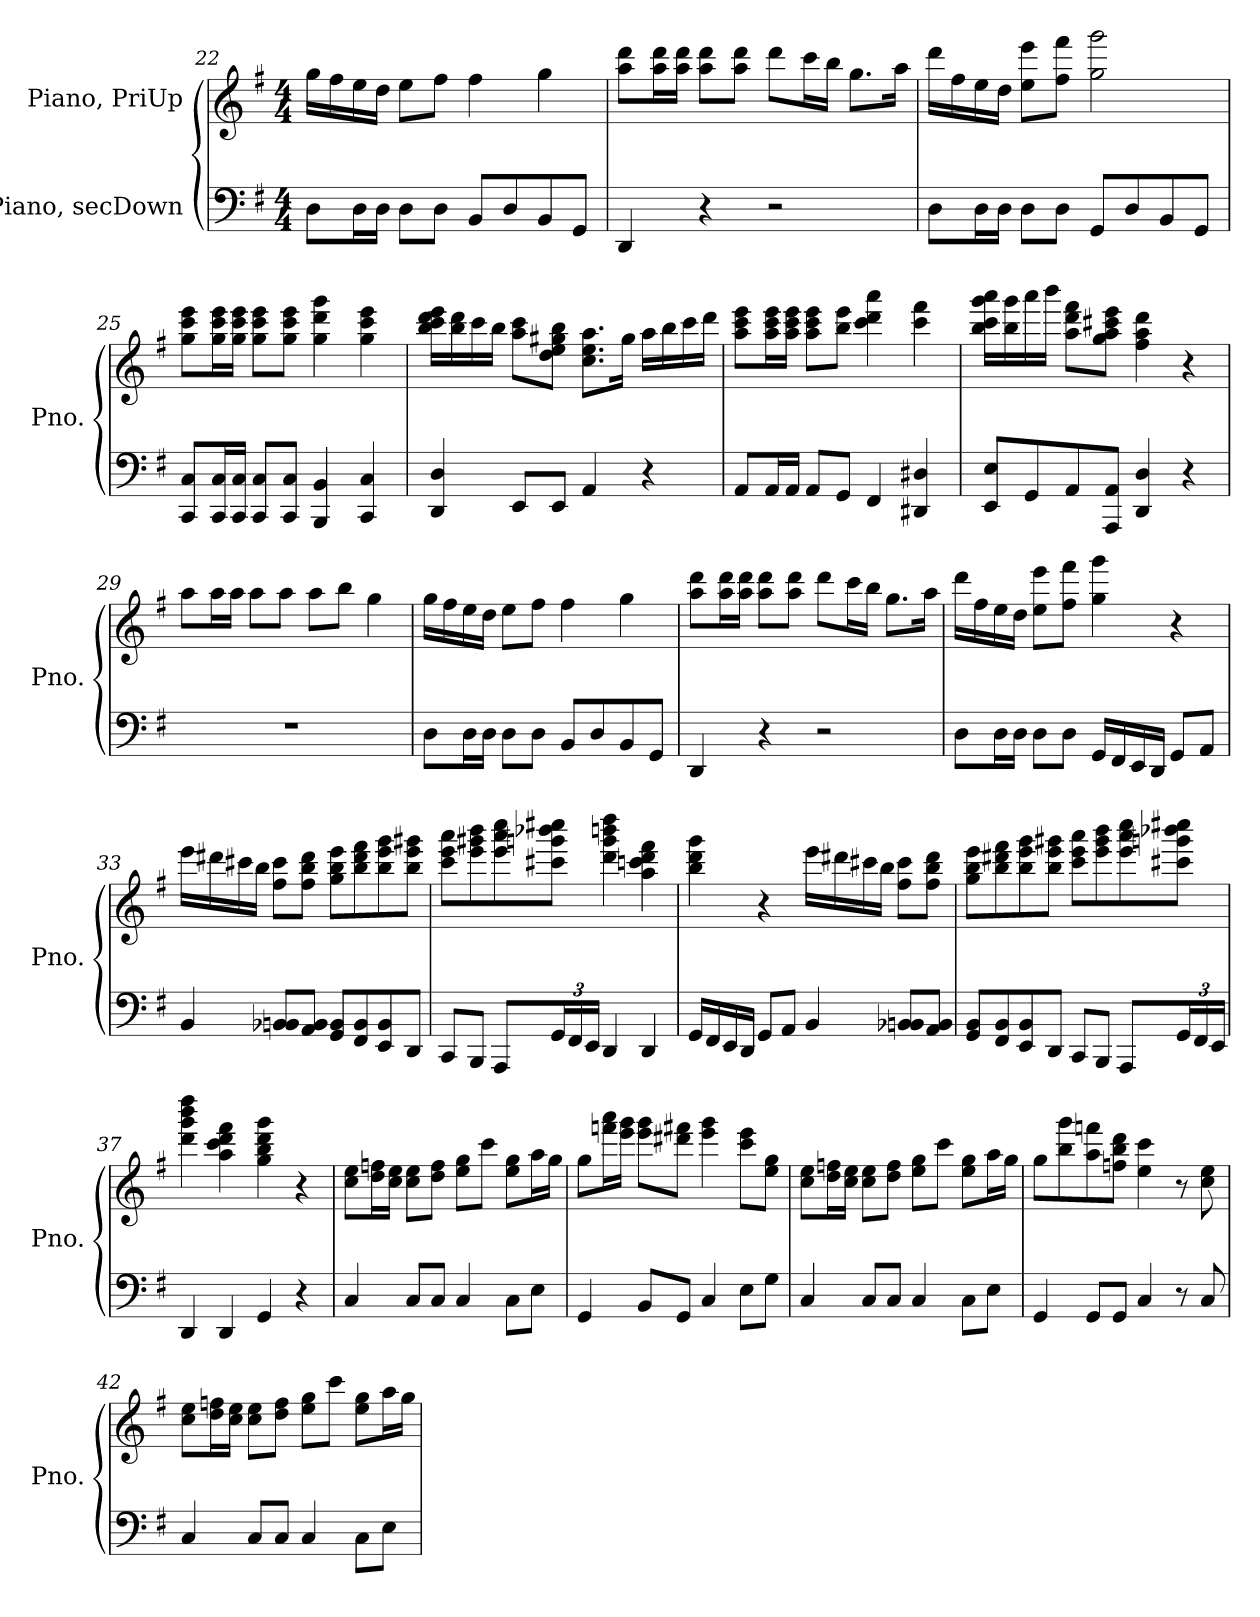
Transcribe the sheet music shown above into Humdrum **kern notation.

**kern	**kern
*part2	*part1
*staff2	*staff1
*I"Piano, secDown	*I"Piano, PriUp
*I'Pno.	*I'Pno.
*clefF4	*clefG2
*k[f#]	*k[f#]
*M4/4	*M4/4
=22	=22
8D\L	16gg\LL
.	16ff#\
16D\L	16ee\
16D\JJ	16dd\JJ
8D\L	8ee\L
8D\J	8ff#\J
8BB/L	4ff#\
8D/	.
8BB/	4gg\
8GG/J	.
=23	=23
4DD/	8aa\ 8ddd\L
.	16aa\ 16ddd\L
.	16aa\ 16ddd\JJ
4r	8aa\ 8ddd\L
.	8aa\ 8ddd\J
2r	8ddd\L
.	16ccc\L
.	16bb\JJ
.	8.gg\L
.	16aa\Jk
!!LO:LB:g=z
=24	=24
8D\L	16ddd\LL
.	16ff#\
16D\L	16ee\
16D\JJ	16dd\JJ
8D\L	8ee\ 8eee\L
8D\J	8ff#\ 8fff#\J
8GG/L	2gg\ 2ggg\
8D/	.
8BB/	.
8GG/J	.
=25	=25
8CC/ 8C/L	8gg\ 8ccc\ 8eee\L
16CC/ 16C/L	16gg\ 16ccc\ 16eee\L
16CC/ 16C/JJ	16gg\ 16ccc\ 16eee\JJ
8CC/ 8C/L	8gg\ 8ccc\ 8eee\L
8CC/ 8C/J	8gg\ 8ccc\ 8eee\J
4BBB/ 4BB/	4gg\ 4ddd\ 4ggg\
4CC/ 4C/	4gg\ 4ccc\ 4eee\
=26	=26
4DD/ 4D/	16bb\ 16ccc\ 16ddd\ 16eee\LL
.	16bb\ 16ddd\
.	16ccc\
.	16bb\JJ
8EE/L	8aa\ 8ccc\L
8EE/J	8dd\ 8ee\ 8gg#X\ 8bb\J
4AA/	8.cc\ 8.ee\ 8.aa\L
.	16gg#\Jk
4r	16aa\LL
.	16bb\
.	16ccc\
.	16ddd\JJ
!!LO:LB:g=z
=27	=27
8AA/L	8aa\ 8ccc\ 8eee\L
16AA/L	16aa\ 16ccc\ 16eee\L
16AA/JJ	16aa\ 16ccc\ 16eee\JJ
8AA/L	8aa\ 8ccc\ 8eee\L
8GG/J	8bb\ 8eee\J
4FF#/	4ccc\ 4ddd\ 4aaa\
4DD#X/ 4D#X/	4ccc\ 4fff#\
=28	=28
8EE/ 8E/L	16bb\ 16ccc\ 16ggg\ 16aaa\LL
.	16bb\ 16ggg\
8GG/	16aaa\
.	16bbb\JJ
8AA/	8aa\ 8ddd\ 8fff#\L
8AAA/ 8AA/J	8gg\ 8aa\ 8ccc#X\ 8eee\J
4DD/ 4D/	4ff#\ 4aa\ 4ddd\
4r	4r
=29	=29
1r	8aa\L
.	16aa\L
.	16aa\JJ
.	8aa\L
.	8aa\J
.	8aa\L
.	8bb\J
.	4gg\
!!LO:LB:g=z
=30	=30
8D\L	16gg\LL
.	16ff#\
16D\L	16ee\
16D\JJ	16dd\JJ
8D\L	8ee\L
8D\J	8ff#\J
8BB/L	4ff#\
8D/	.
8BB/	4gg\
8GG/J	.
=31	=31
4DD/	8aa\ 8ddd\L
.	16aa\ 16ddd\L
.	16aa\ 16ddd\JJ
4r	8aa\ 8ddd\L
.	8aa\ 8ddd\J
2r	8ddd\L
.	16ccc\L
.	16bb\JJ
.	8.gg\L
.	16aa\Jk
=32	=32
8D\L	16ddd\LL
.	16ff#\
16D\L	16ee\
16D\JJ	16dd\JJ
8D\L	8ee\ 8eee\L
8D\J	8ff#\ 8fff#\J
16GG/LL	4gg\ 4ggg\
16FF#/	.
16EE/	.
16DD/JJ	.
8GG/L	4r
8AA/J	.
!!LO:LB:g=z
=33	=33
4BB/	16eee\LL
.	16ddd#X\
.	16ccc#X\
.	16bb\JJ
8BB-X/ 8BBn/L	8ff#\ 8ccc#\L
8AA/ 8BB/J	8ff#\ 8bb\ 8ddd#\J
8GG/ 8BB/L	8gg\ 8bb\ 8eee\L
8FF#/ 8BB/	8bb\ 8ddd#\ 8fff#\
8EE/ 8BB/	8bb\ 8eee\ 8ggg\
8DD/J	8bb\ 8eee\ 8ggg#X\J
=34	=34
8CC/L	8ccc\ 8eee\ 8aaa\L
8BBB/J	8eee\ 8ggg#X\ 8bbb\
8AAA/L	8eee\ 8aaa\ 8cccc\
*Xbrackettup	*
24GG/L	8ccc#X\ 8gggn\ 8bbb-X\ 8cccc#X\J
24FF#/	.
24EE/JJ	.
4DD/	4ddd\ 4ggg\ 4bbbn\ 4dddd\
4DD/	4aa\ 4cccn\ 4ddd\ 4fff#\
!!LO:PB:g=z
=35	=35
16GG/LL	4bb\ 4ddd\ 4ggg\
16FF#/	.
16EE/	.
16DD/JJ	.
8GG/L	4r
8AA/J	.
4BB/	16eee\LL
.	16ddd#X\
.	16ccc#X\
.	16bb\JJ
8BB-X/ 8BBn/L	8ff#\ 8ccc#\L
8AA/ 8BB/J	8ff#\ 8bb\ 8ddd#\J
=36	=36
8GG/ 8BB/L	8gg\ 8bb\ 8eee\L
8FF#/ 8BB/	8bb\ 8ddd#X\ 8fff#\
8EE/ 8BB/	8bb\ 8eee\ 8ggg\
8DD/J	8bb\ 8eee\ 8ggg#X\J
8CC/L	8ccc\ 8eee\ 8aaa\L
8BBB/J	8eee\ 8ggg#\ 8bbb\
8AAA/L	8eee\ 8aaa\ 8cccc\
24GG/L	8ccc#X\ 8gggn\ 8bbb-X\ 8cccc#X\J
24FF#/	.
24EE/JJ	.
=37	=37
4DD/	4ddd\ 4ggg\ 4bbb\ 4dddd\
4DD/	4aa\ 4ccc\ 4ddd\ 4fff#\
4GG/	4gg\ 4bb\ 4ddd\ 4ggg\
4r	4r
!!LO:LB:g=z
=38	=38
4C/	8cc\ 8ee\L
.	16dd\ 16ffn\L
.	16cc\ 16ee\JJ
8C/L	8cc\ 8ee\L
8C/J	8dd\ 8ff\J
4C/	8ee\ 8gg\L
.	8ccc\J
8C\L	8ee\ 8gg\L
8E\J	16aa\L
.	16gg\JJ
=39	=39
4GG/	8gg\L
.	16fffn\ 16aaa\L
.	16eee\ 16ggg\JJ
8BB/L	8eee\ 8ggg\L
8GG/J	8ddd#X\ 8fff#X\J
4C/	4eee\ 4ggg\
8E\L	8ccc\ 8eee\L
8G\J	8ee\ 8gg\J
=40	=40
4C/	8cc\ 8ee\L
.	16dd\ 16ffn\L
.	16cc\ 16ee\JJ
8C/L	8cc\ 8ee\L
8C/J	8dd\ 8ff\J
4C/	8ee\ 8gg\L
.	8ccc\J
8C\L	8ee\ 8gg\L
8E\J	16aa\L
.	16gg\JJ
=41	=41
4GG/	8gg\L
.	8bb\ 8ggg\
8GG/L	8aa\ 8fffn\
8GG/J	8ffn\ 8bb\ 8ddd\J
4C/	4ee\ 4ccc\
8r	8r
8C/	8cc\ 8ee\
!!LO:LB:g=z
=42	=42
4C/	8cc\ 8ee\L
.	16dd\ 16ffn\L
.	16cc\ 16ee\JJ
8C/L	8cc\ 8ee\L
8C/J	8dd\ 8ff\J
4C/	8ee\ 8gg\L
.	8ccc\J
8C\L	8ee\ 8gg\L
8E\J	16aa\L
.	16gg\JJ
=	=
*-	*-
